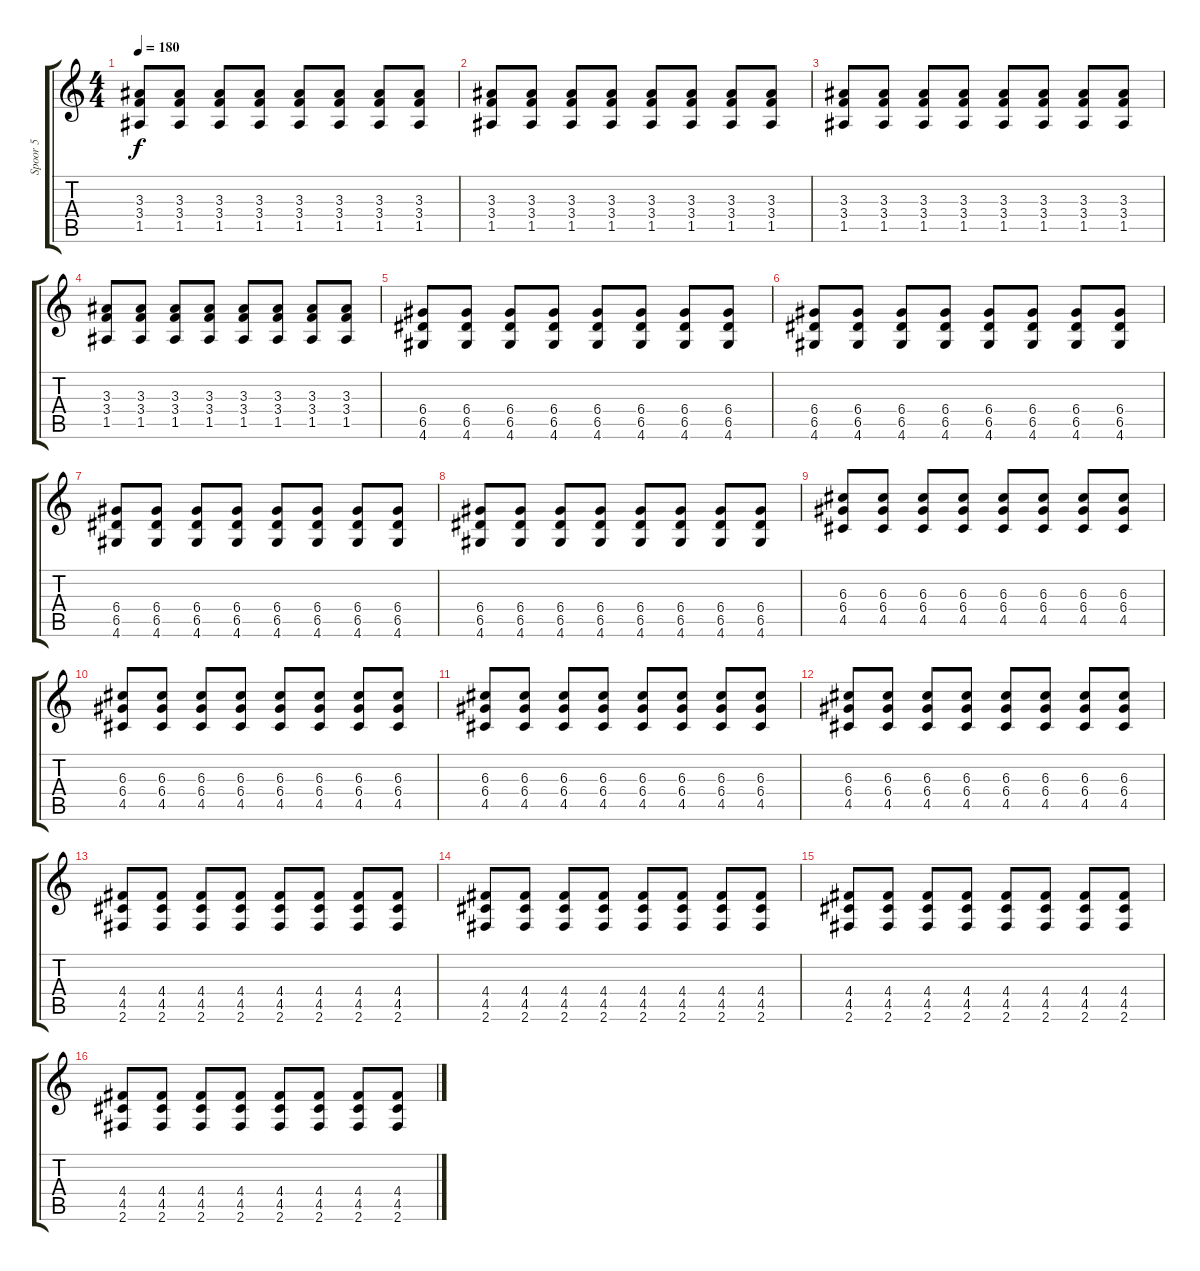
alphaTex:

\track ("Spoor 5" "Spoor 5") {instrument distortionguitar}
\staff {score tabs}
\tuning (E4 B3 G3 D3 A2 E2) {hide}
\ts (4 4)
\tempo 180
\clef g2
\ks c
(3.3 3.4 1.5).8{dy f} (3.3 3.4 1.5).8 (3.3 3.4 1.5).8 (3.3 3.4 1.5).8 (3.3 3.4 1.5).8 (3.3 3.4 1.5).8 (3.3 3.4 1.5).8 (3.3 3.4 1.5).8 |
(3.3 3.4 1.5).8 (3.3 3.4 1.5).8 (3.3 3.4 1.5).8 (3.3 3.4 1.5).8 (3.3 3.4 1.5).8 (3.3 3.4 1.5).8 (3.3 3.4 1.5).8 (3.3 3.4 1.5).8 |
(3.3 3.4 1.5).8 (3.3 3.4 1.5).8 (3.3 3.4 1.5).8 (3.3 3.4 1.5).8 (3.3 3.4 1.5).8 (3.3 3.4 1.5).8 (3.3 3.4 1.5).8 (3.3 3.4 1.5).8 |
(3.3 3.4 1.5).8 (3.3 3.4 1.5).8 (3.3 3.4 1.5).8 (3.3 3.4 1.5).8 (3.3 3.4 1.5).8 (3.3 3.4 1.5).8 (3.3 3.4 1.5).8 (3.3 3.4 1.5).8 |
(6.4 6.5 4.6).8 (6.4 6.5 4.6).8 (6.4 6.5 4.6).8 (6.4 6.5 4.6).8 (6.4 6.5 4.6).8 (6.4 6.5 4.6).8 (6.4 6.5 4.6).8 (6.4 6.5 4.6).8 |
(6.4 6.5 4.6).8 (6.4 6.5 4.6).8 (6.4 6.5 4.6).8 (6.4 6.5 4.6).8 (6.4 6.5 4.6).8 (6.4 6.5 4.6).8 (6.4 6.5 4.6).8 (6.4 6.5 4.6).8 |
(6.4 6.5 4.6).8 (6.4 6.5 4.6).8 (6.4 6.5 4.6).8 (6.4 6.5 4.6).8 (6.4 6.5 4.6).8 (6.4 6.5 4.6).8 (6.4 6.5 4.6).8 (6.4 6.5 4.6).8 |
(6.4 6.5 4.6).8 (6.4 6.5 4.6).8 (6.4 6.5 4.6).8 (6.4 6.5 4.6).8 (6.4 6.5 4.6).8 (6.4 6.5 4.6).8 (6.4 6.5 4.6).8 (6.4 6.5 4.6).8 |
(6.3 6.4 4.5).8 (6.3 6.4 4.5).8 (6.3 6.4 4.5).8 (6.3 6.4 4.5).8 (6.3 6.4 4.5).8 (6.3 6.4 4.5).8 (6.3 6.4 4.5).8 (6.3 6.4 4.5).8 |
(6.3 6.4 4.5).8 (6.3 6.4 4.5).8 (6.3 6.4 4.5).8 (6.3 6.4 4.5).8 (6.3 6.4 4.5).8 (6.3 6.4 4.5).8 (6.3 6.4 4.5).8 (6.3 6.4 4.5).8 |
(6.3 6.4 4.5).8 (6.3 6.4 4.5).8 (6.3 6.4 4.5).8 (6.3 6.4 4.5).8 (6.3 6.4 4.5).8 (6.3 6.4 4.5).8 (6.3 6.4 4.5).8 (6.3 6.4 4.5).8 |
(6.3 6.4 4.5).8 (6.3 6.4 4.5).8 (6.3 6.4 4.5).8 (6.3 6.4 4.5).8 (6.3 6.4 4.5).8 (6.3 6.4 4.5).8 (6.3 6.4 4.5).8 (6.3 6.4 4.5).8 |
(4.4 4.5 2.6).8 (4.4 4.5 2.6).8 (4.4 4.5 2.6).8 (4.4 4.5 2.6).8 (4.4 4.5 2.6).8 (4.4 4.5 2.6).8 (4.4 4.5 2.6).8 (4.4 4.5 2.6).8 |
(4.4 4.5 2.6).8 (4.4 4.5 2.6).8 (4.4 4.5 2.6).8 (4.4 4.5 2.6).8 (4.4 4.5 2.6).8 (4.4 4.5 2.6).8 (4.4 4.5 2.6).8 (4.4 4.5 2.6).8 |
(4.4 4.5 2.6).8 (4.4 4.5 2.6).8 (4.4 4.5 2.6).8 (4.4 4.5 2.6).8 (4.4 4.5 2.6).8 (4.4 4.5 2.6).8 (4.4 4.5 2.6).8 (4.4 4.5 2.6).8 |
(4.4 4.5 2.6).8 (4.4 4.5 2.6).8 (4.4 4.5 2.6).8 (4.4 4.5 2.6).8 (4.4 4.5 2.6).8 (4.4 4.5 2.6).8 (4.4 4.5 2.6).8 (4.4 4.5 2.6).8
